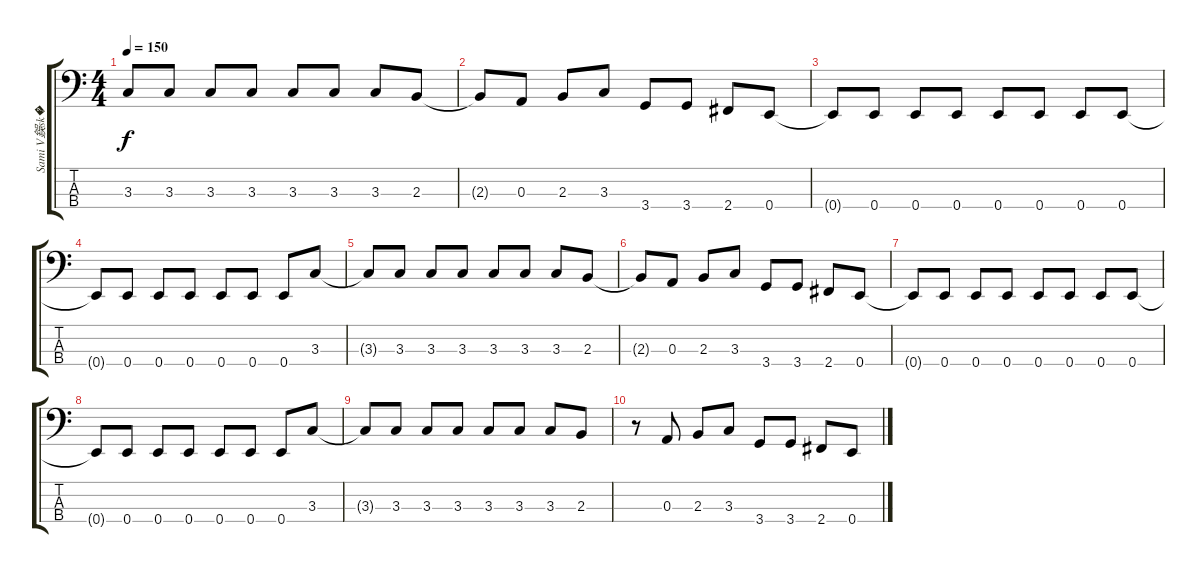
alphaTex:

\track ("Sami V鋘sk�" "Sami V鋘sk�") {instrument electricbassfinger}
\staff {score tabs}
\tuning (G2 D2 A1 E1) {hide}
\ts (4 4)
\tempo 150
\clef f4
\ks c
3.3{t}.8{dy f} 3.3.8 3.3.8 3.3.8 3.3.8 3.3.8 3.3.8 2.3.8 |
2.3{t}.8 0.3.8 2.3.8 3.3.8 3.4.8 3.4.8 2.4.8 0.4.8 |
0.4{t}.8 0.4.8 0.4.8 0.4.8 0.4.8 0.4.8 0.4.8 0.4.8 |
0.4{t}.8 0.4.8 0.4.8 0.4.8 0.4.8 0.4.8 0.4.8 3.3.8 |
3.3{t}.8 3.3.8 3.3.8 3.3.8 3.3.8 3.3.8 3.3.8 2.3.8 |
2.3{t}.8 0.3.8 2.3.8 3.3.8 3.4.8 3.4.8 2.4.8 0.4.8 |
0.4{t}.8 0.4.8 0.4.8 0.4.8 0.4.8 0.4.8 0.4.8 0.4.8 |
0.4{t}.8 0.4.8 0.4.8 0.4.8 0.4.8 0.4.8 0.4.8 3.3.8 |
3.3{t}.8 3.3.8 3.3.8 3.3.8 3.3.8 3.3.8 3.3.8 2.3.8 |
r.8 0.3.8 2.3.8 3.3.8 3.4.8 3.4.8 2.4.8 0.4.8
